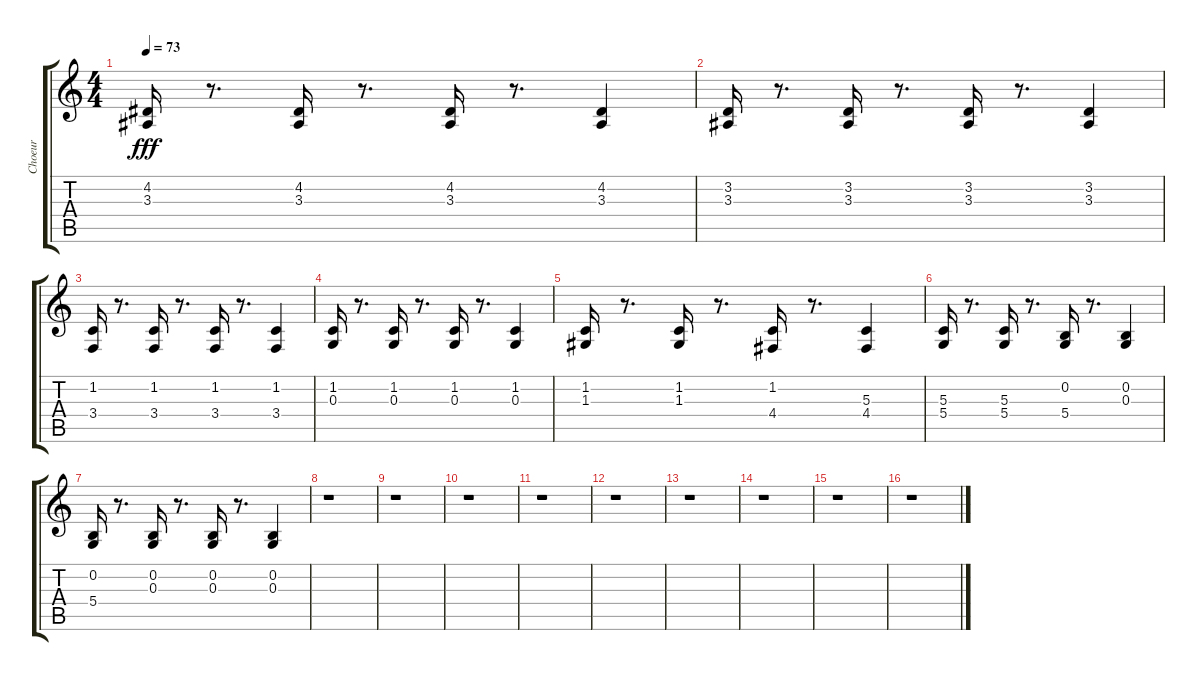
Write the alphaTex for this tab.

\track ("Choeur" "Choeur") {instrument choiraahs}
\staff {score tabs}
\tuning (E4 B3 G3 D3 A2 E2) {hide}
\ts (4 4)
\tempo 73
\clef g2
\ks c
(4.2 3.3).16{dy fff} r.8{d} (4.2 3.3).16 r.8{d} (4.2 3.3).16 r.8{d} (4.2 3.3).4 |
(3.2 3.3).16 r.8{d} (3.2 3.3).16 r.8{d} (3.2 3.3).16 r.8{d} (3.2 3.3).4 |
(1.2 3.4).16 r.8{d} (1.2 3.4).16 r.8{d} (1.2 3.4).16 r.8{d} (1.2 3.4).4 |
(1.2 0.3).16 r.8{d} (1.2 0.3).16 r.8{d} (1.2 0.3).16 r.8{d} (1.2 0.3).4 |
(1.2 1.3).16 r.8{d} (1.2 1.3).16 r.8{d} (1.2 4.4).16 r.8{d} (5.3 4.4).4 |
(5.3 5.4).16 r.8{d} (5.3 5.4).16 r.8{d} (0.2 5.4).16 r.8{d} (0.2 0.3).4 |
(0.2 5.4).16 r.8{d} (0.2 0.3).16 r.8{d} (0.2 0.3).16 r.8{d} (0.2 0.3).4 |
r.1 |
r.1 |
r.1 |
r.1 |
r.1 |
r.1 |
r.1 |
r.1 |
r.1
